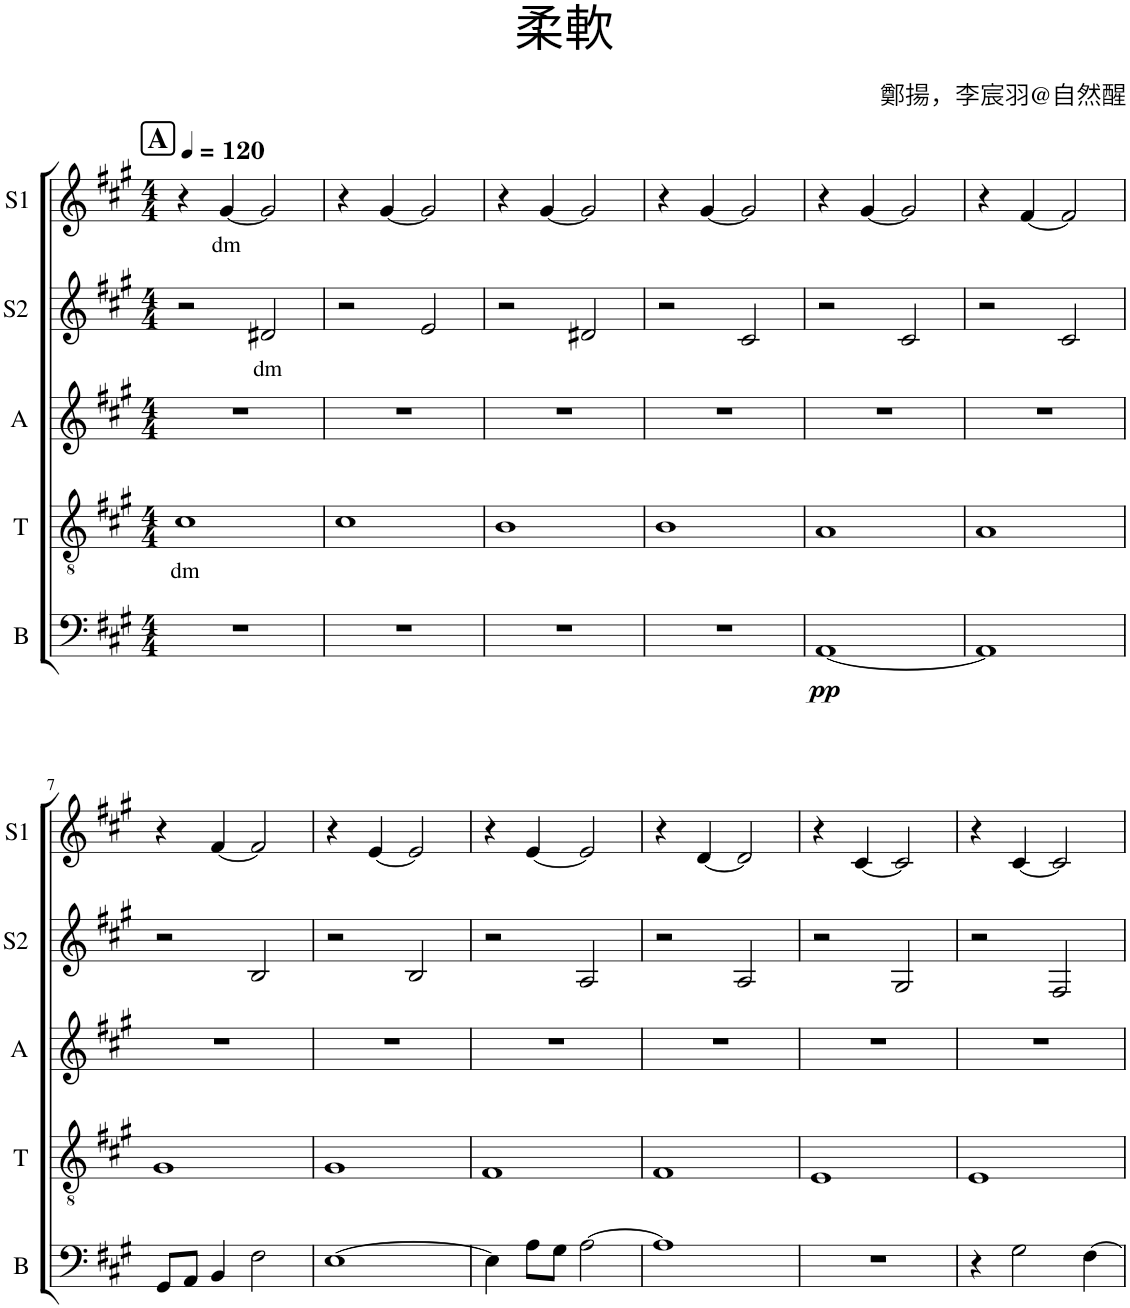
**kern	**dynam	**kern	**text	**kern	**kern	**text	**kern	**text
*part5	*part5	*part4	*part4	*part3	*part2	*part2	*part1	*part1
*staff5	*staff5	*staff4	*staff4	*staff3	*staff2	*staff2	*staff1	*staff1
*I"B	*	*I"T	*	*I"A	*I"S2	*	*I"S1	*
*I'B	*	*I'T	*	*I'A	*I'S2	*	*I'S1	*
*clefF4	*	*clefGv2	*	*clefG2	*clefG2	*	*clefG2	*
*k[f#c#g#]	*	*k[f#c#g#]	*	*k[f#c#g#]	*k[f#c#g#]	*	*k[f#c#g#]	*
*M4/4	*	*M4/4	*	*M4/4	*M4/4	*	*M4/4	*
*MM120	*	*MM120	*	*MM120	*MM120	*	*MM120	*
!!LO:REH:place=s1:a:B:cj:fs=14:t=A
=1	=1	=1	=1	=1	=1	=1	=1	=1
!	!	!	!LO:LY:b	!	!	!	!	!
1r	.	1c#	dm	1r	2r	.	4r	.
!	!	!	!	!	!	!	!	!LO:LY:b
.	.	.	.	.	.	.	[4g#/	dm
!	!	!	!	!	!	!LO:LY:b	!	!
.	.	.	.	.	2d#X/	dm	2g#/]	.
=2	=2	=2	=2	=2	=2	=2	=2	=2
1r	.	1c#	.	1r	2r	.	4r	.
.	.	.	.	.	.	.	[4g#/	.
.	.	.	.	.	2e/	.	2g#/]	.
=3	=3	=3	=3	=3	=3	=3	=3	=3
1r	.	1B	.	1r	2r	.	4r	.
.	.	.	.	.	.	.	[4g#/	.
.	.	.	.	.	2d#X/	.	2g#/]	.
=4	=4	=4	=4	=4	=4	=4	=4	=4
1r	.	1B	.	1r	2r	.	4r	.
.	.	.	.	.	.	.	[4g#/	.
.	.	.	.	.	2c#/	.	2g#/]	.
=5	=5	=5	=5	=5	=5	=5	=5	=5
!	!LO:DY:b	!	!	!	!	!	!	!
[1AA	pp	1A	.	1r	2r	.	4r	.
.	.	.	.	.	.	.	[4g#/	.
.	.	.	.	.	2c#/	.	2g#/]	.
=6	=6	=6	=6	=6	=6	=6	=6	=6
1AA]	.	1A	.	1r	2r	.	4r	.
.	.	.	.	.	.	.	[4f#/	.
.	.	.	.	.	2c#/	.	2f#/]	.
!!LO:LB:g=z
=7	=7	=7	=7	=7	=7	=7	=7	=7
8GG#/L	.	1G#	.	1r	2r	.	4r	.
8AA/J	.	.	.	.	.	.	.	.
4BB/	.	.	.	.	.	.	[4f#/	.
2F#\	.	.	.	.	2B/	.	2f#/]	.
=8	=8	=8	=8	=8	=8	=8	=8	=8
[1E	.	1G#	.	1r	2r	.	4r	.
.	.	.	.	.	.	.	[4e/	.
.	.	.	.	.	2B/	.	2e/]	.
=9	=9	=9	=9	=9	=9	=9	=9	=9
4E\]	.	1F#	.	1r	2r	.	4r	.
8A\L	.	.	.	.	.	.	[4e/	.
8G#\J	.	.	.	.	.	.	.	.
[2A\	.	.	.	.	2A/	.	2e/]	.
=10	=10	=10	=10	=10	=10	=10	=10	=10
1A]	.	1F#	.	1r	2r	.	4r	.
.	.	.	.	.	.	.	[4d/	.
.	.	.	.	.	2A/	.	2d/]	.
=11	=11	=11	=11	=11	=11	=11	=11	=11
1r	.	1E	.	1r	2r	.	4r	.
.	.	.	.	.	.	.	[4c#/	.
.	.	.	.	.	2G#/	.	2c#/]	.
=12	=12	=12	=12	=12	=12	=12	=12	=12
4r	.	1E	.	1r	2r	.	4r	.
2G#\	.	.	.	.	.	.	[4c#/	.
.	.	.	.	.	2F#/	.	2c#/]	.
[4F#\	.	.	.	.	.	.	.	.
=	=	=	=	=	=	=	=	=
*-	*-	*-	*-	*-	*-	*-	*-	*-
